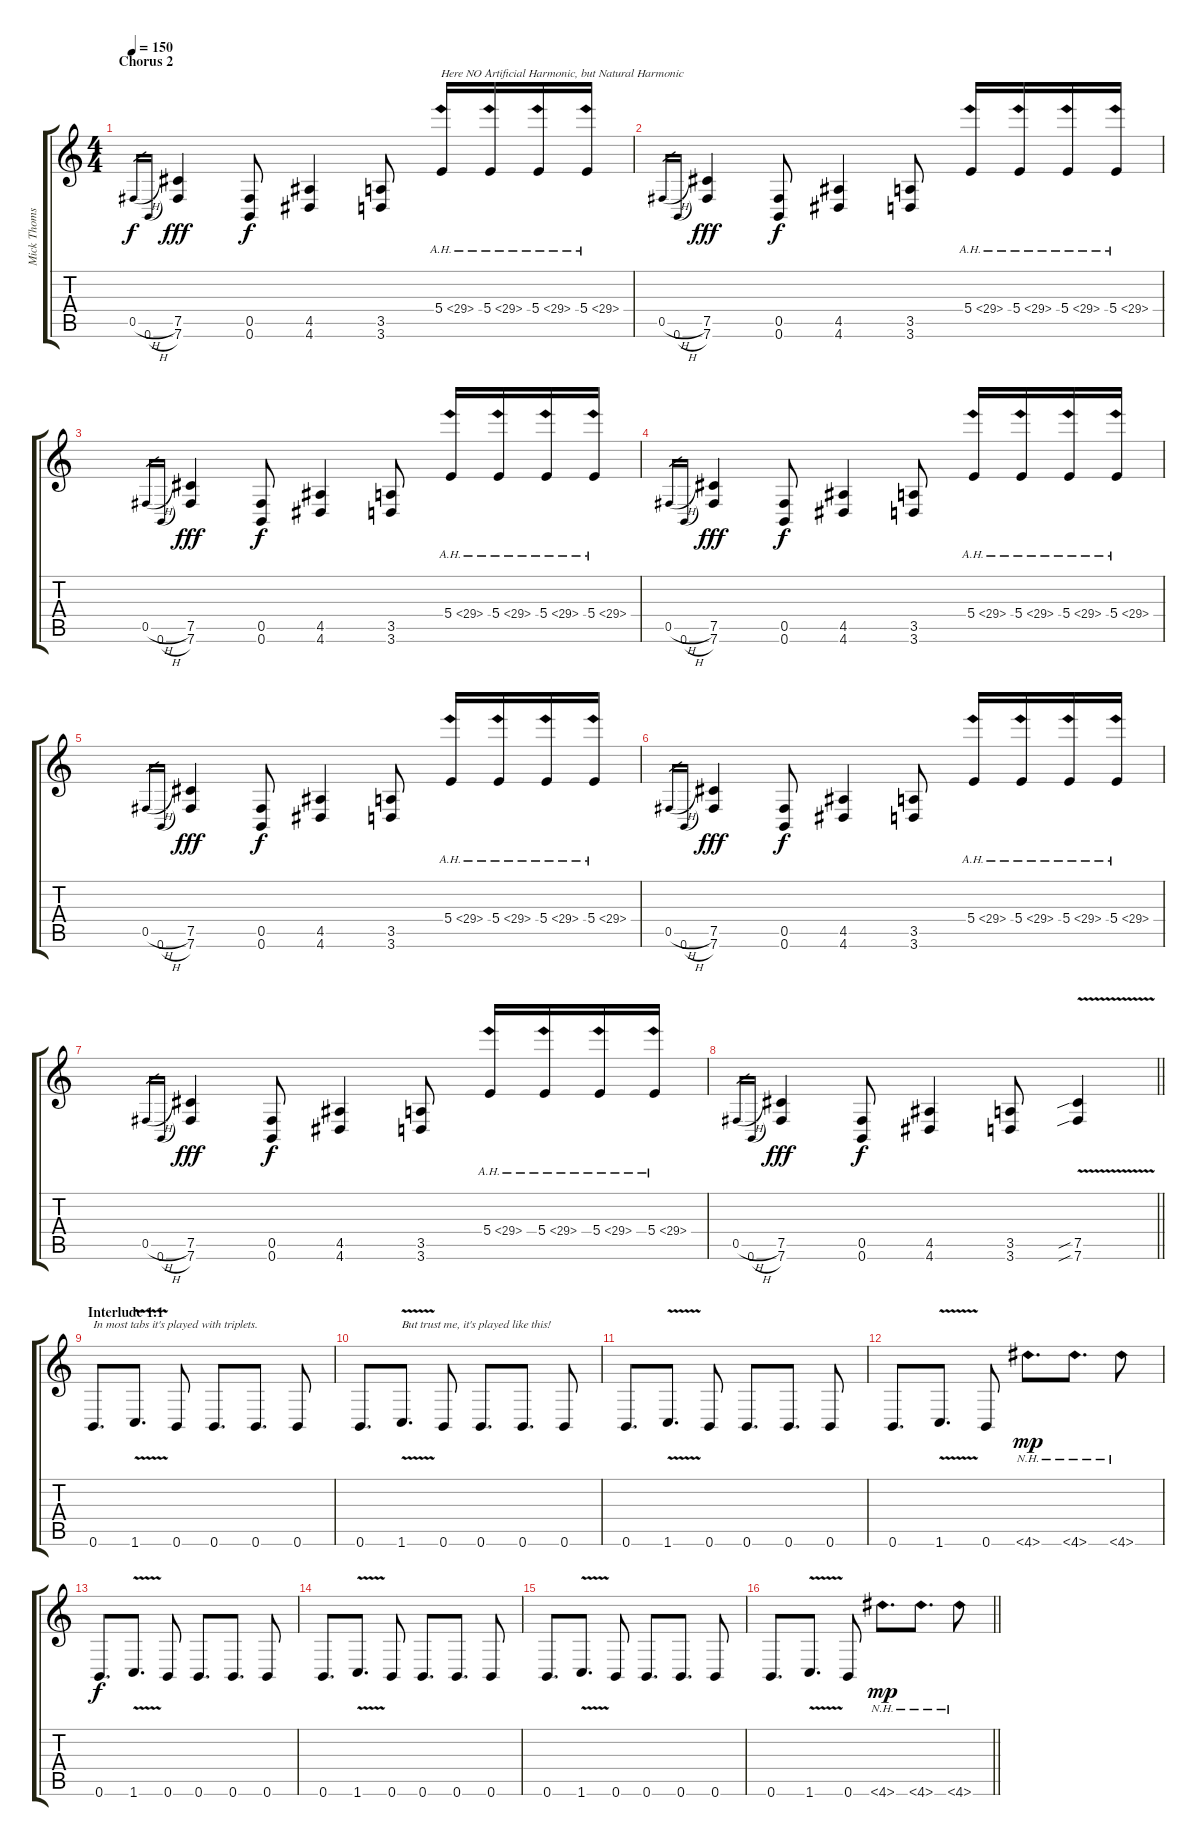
\track ("Mick Thomson" "Mick Thoms") {instrument distortionguitar}
\staff {score tabs}
\tuning (Db4 Ab3 E3 B2 Gb2 B1) {hide}
\ts (4 4)
\section ("" "Chorus 2")
\tempo 150
\clef g2
\ks c
0.5{h}.16{gr dy f} 0.6{h}.16{gr} (7.5 7.6).4{dy fff volume 13 instrument distortionguitar} (0.5 0.6).8{dy f} (4.5 4.6).4 (3.5 3.6).8 5.4{ah 24}.16{txt "Here NO Artificial Harmonic, but Natural Harmonic"} 5.4{ah 24}.16 5.4{ah 24}.16 5.4{ah 24}.16 |
0.5{h}.16{gr} 0.6{h}.16{gr} (7.5 7.6).4{dy fff} (0.5 0.6).8{dy f} (4.5 4.6).4 (3.5 3.6).8 5.4{ah 24}.16 5.4{ah 24}.16 5.4{ah 24}.16 5.4{ah 24}.16 |
0.5{h}.16{gr} 0.6{h}.16{gr} (7.5 7.6).4{dy fff} (0.5 0.6).8{dy f} (4.5 4.6).4 (3.5 3.6).8 5.4{ah 24}.16 5.4{ah 24}.16 5.4{ah 24}.16 5.4{ah 24}.16 |
0.5{h}.16{gr} 0.6{h}.16{gr} (7.5 7.6).4{dy fff} (0.5 0.6).8{dy f} (4.5 4.6).4 (3.5 3.6).8 5.4{ah 24}.16 5.4{ah 24}.16 5.4{ah 24}.16 5.4{ah 24}.16 |
0.5{h}.16{gr} 0.6{h}.16{gr} (7.5 7.6).4{dy fff} (0.5 0.6).8{dy f} (4.5 4.6).4 (3.5 3.6).8 5.4{ah 24}.16 5.4{ah 24}.16 5.4{ah 24}.16 5.4{ah 24}.16 |
0.5{h}.16{gr} 0.6{h}.16{gr} (7.5 7.6).4{dy fff} (0.5 0.6).8{dy f} (4.5 4.6).4 (3.5 3.6).8 5.4{ah 24}.16 5.4{ah 24}.16 5.4{ah 24}.16 5.4{ah 24}.16 |
0.5{h}.16{gr} 0.6{h}.16{gr} (7.5 7.6).4{dy fff} (0.5 0.6).8{dy f} (4.5 4.6).4 (3.5 3.6).8 5.4{ah 24}.16 5.4{ah 24}.16 5.4{ah 24}.16 5.4{ah 24}.16 |
\barLineRight lightlight
0.5{h}.16{gr} 0.6{h}.16{gr} (7.5 7.6).4{dy fff} (0.5 0.6).8{dy f} (4.5 4.6).4 (3.5 3.6).8 (7.5{v sib} 7.6{v sib}).4 |
\section ("" "Interlude 1.1")
0.6.8{d txt "In most tabs it's played with triplets."} 1.6{v}.8{d} 0.6.8 0.6.8{d} 0.6.8{d} 0.6.8 |
0.6.8{d} 1.6{v}.8{d txt "But trust me, it's played like this!"} 0.6.8 0.6.8{d} 0.6.8{d} 0.6.8 |
0.6.8{d} 1.6{v}.8{d} 0.6.8 0.6.8{d} 0.6.8{d} 0.6.8 |
0.6.8{d} 1.6{v}.8{d} 0.6.8 4.6{nh}.8{d dy mp} 4.6{nh}.8{d} 4.6{nh}.8 |
0.6.8{d dy f} 1.6{v}.8{d} 0.6.8 0.6.8{d} 0.6.8{d} 0.6.8 |
0.6.8{d} 1.6{v}.8{d} 0.6.8 0.6.8{d} 0.6.8{d} 0.6.8 |
0.6.8{d} 1.6{v}.8{d} 0.6.8 0.6.8{d} 0.6.8{d} 0.6.8 |
\barLineRight lightlight
0.6.8{d} 1.6{v}.8{d} 0.6.8 4.6{nh}.8{d dy mp} 4.6{nh}.8{d} 4.6{nh}.8
